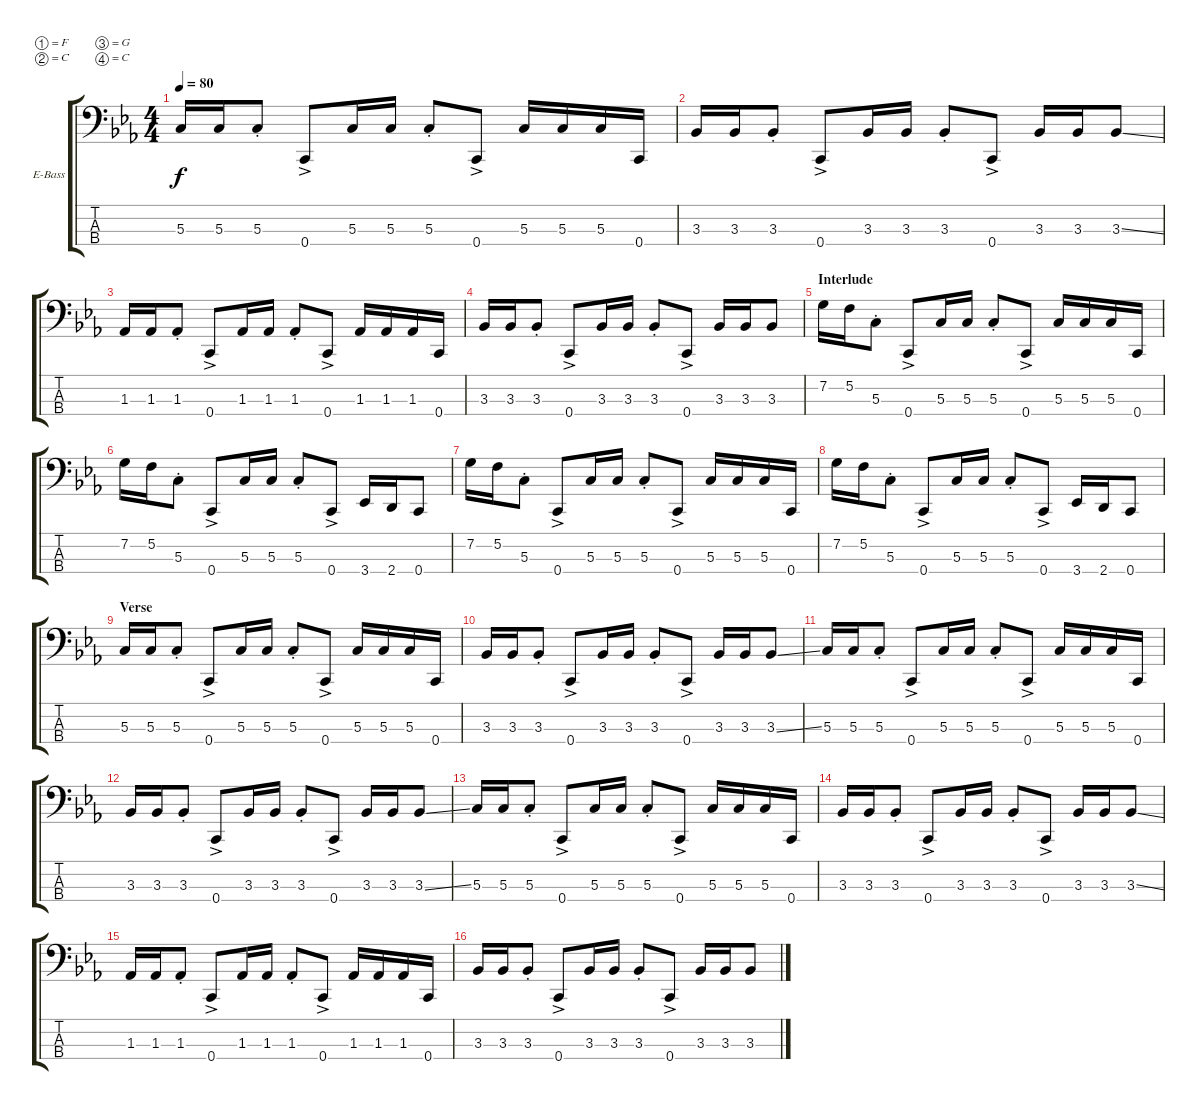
\defaultSystemsLayout 4
\bracketExtendMode groupsimilarinstruments
\firstSystemTrackNameOrientation horizontal
\otherSystemsTrackNameOrientation horizontal
\track ("Paul Van Bruystegem" "E-Bass") {instrument electricbassfinger}
\staff {score tabs}
\tuning (F2 C2 G1 C1)
\ts (4 4)
\tempo 80
\clef f4
\ks cminor
5.3.16{dy f} 5.3.16 5.3{st}.8 0.4{ac}.8 5.3.16 5.3.16 5.3{st}.8 0.4{ac}.8 5.3.16 5.3.16 5.3.16 0.4.16 |
3.3.16 3.3.16 3.3{st}.8 0.4{ac}.8 3.3.16 3.3.16 3.3{st}.8 0.4{ac}.8 3.3.16 3.3.16 3.3{ss}.8 |
1.3.16 1.3.16 1.3{st}.8 0.4{ac}.8 1.3.16 1.3.16 1.3{st}.8 0.4{ac}.8 1.3.16 1.3.16 1.3.16 0.4.16 |
3.3.16 3.3.16 3.3{st}.8 0.4{ac}.8 3.3.16 3.3.16 3.3{st}.8 0.4{ac}.8 3.3.16 3.3.16 3.3.8 |
\section ("" "Interlude")
7.2.16 5.2.16 5.3{st}.8 0.4{ac}.8 5.3.16 5.3.16 5.3{st}.8 0.4{ac}.8 5.3.16 5.3.16 5.3.16 0.4.16 |
7.2.16 5.2.16 5.3{st}.8 0.4{ac}.8 5.3.16 5.3.16 5.3{st}.8 0.4{ac}.8 3.4.16 2.4.16 0.4.8 |
7.2.16 5.2.16 5.3{st}.8 0.4{ac}.8 5.3.16 5.3.16 5.3{st}.8 0.4{ac}.8 5.3.16 5.3.16 5.3.16 0.4.16 |
7.2.16 5.2.16 5.3{st}.8 0.4{ac}.8 5.3.16 5.3.16 5.3{st}.8 0.4{ac}.8 3.4.16 2.4.16 0.4.8 |
\section ("" "Verse")
5.3.16 5.3.16 5.3{st}.8 0.4{ac}.8 5.3.16 5.3.16 5.3{st}.8 0.4{ac}.8 5.3.16 5.3.16 5.3.16 0.4.16 |
3.3.16 3.3.16 3.3{st}.8 0.4{ac}.8 3.3.16 3.3.16 3.3{st}.8 0.4{ac}.8 3.3.16 3.3.16 3.3{ss}.8 |
5.3.16 5.3.16 5.3{st}.8 0.4{ac}.8 5.3.16 5.3.16 5.3{st}.8 0.4{ac}.8 5.3.16 5.3.16 5.3.16 0.4.16 |
3.3.16 3.3.16 3.3{st}.8 0.4{ac}.8 3.3.16 3.3.16 3.3{st}.8 0.4{ac}.8 3.3.16 3.3.16 3.3{ss}.8 |
5.3.16 5.3.16 5.3{st}.8 0.4{ac}.8 5.3.16 5.3.16 5.3{st}.8 0.4{ac}.8 5.3.16 5.3.16 5.3.16 0.4.16 |
3.3.16 3.3.16 3.3{st}.8 0.4{ac}.8 3.3.16 3.3.16 3.3{st}.8 0.4{ac}.8 3.3.16 3.3.16 3.3{ss}.8 |
1.3.16 1.3.16 1.3{st}.8 0.4{ac}.8 1.3.16 1.3.16 1.3{st}.8 0.4{ac}.8 1.3.16 1.3.16 1.3.16 0.4.16 |
3.3.16 3.3.16 3.3{st}.8 0.4{ac}.8 3.3.16 3.3.16 3.3{st}.8 0.4{ac}.8 3.3.16 3.3.16 3.3{ss}.8
